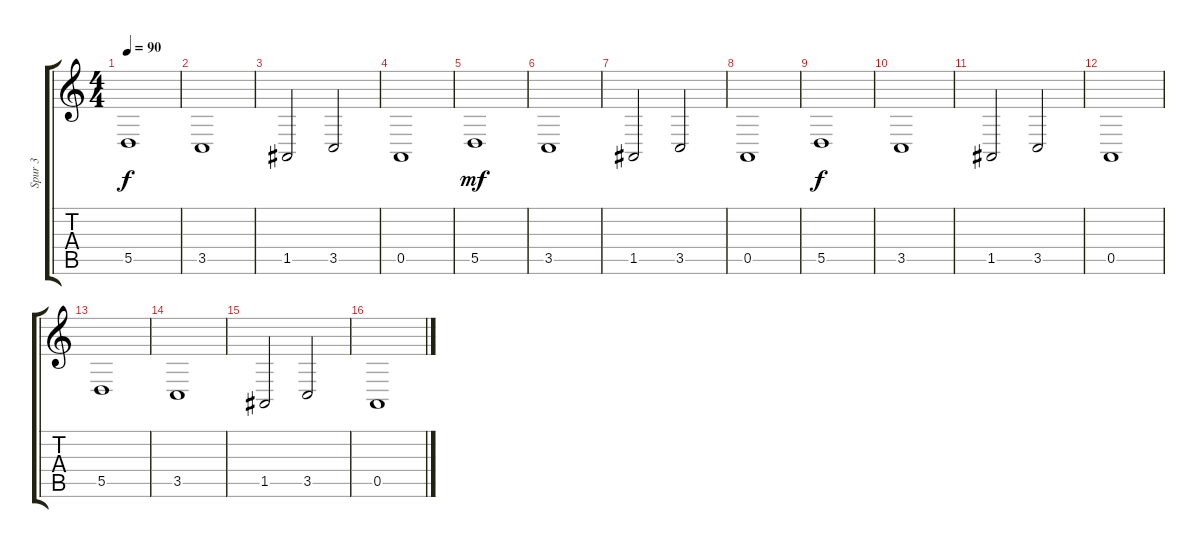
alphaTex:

\track ("Spur 3" "Spur 3") {instrument pad2warm}
\staff {score tabs}
\tuning (E4 B3 G3 D3 A2 E2) {hide}
\ts (4 4)
\tempo 90
\clef g2
\ks c
5.5.1{dy f} |
3.5.1 |
1.5.2 3.5.2 |
0.5.1 |
5.5.1{dy mf} |
3.5.1 |
1.5.2 3.5.2 |
0.5.1 |
5.5.1{dy f} |
3.5.1 |
1.5.2 3.5.2 |
0.5.1 |
5.5.1 |
3.5.1 |
1.5.2 3.5.2 |
0.5.1
